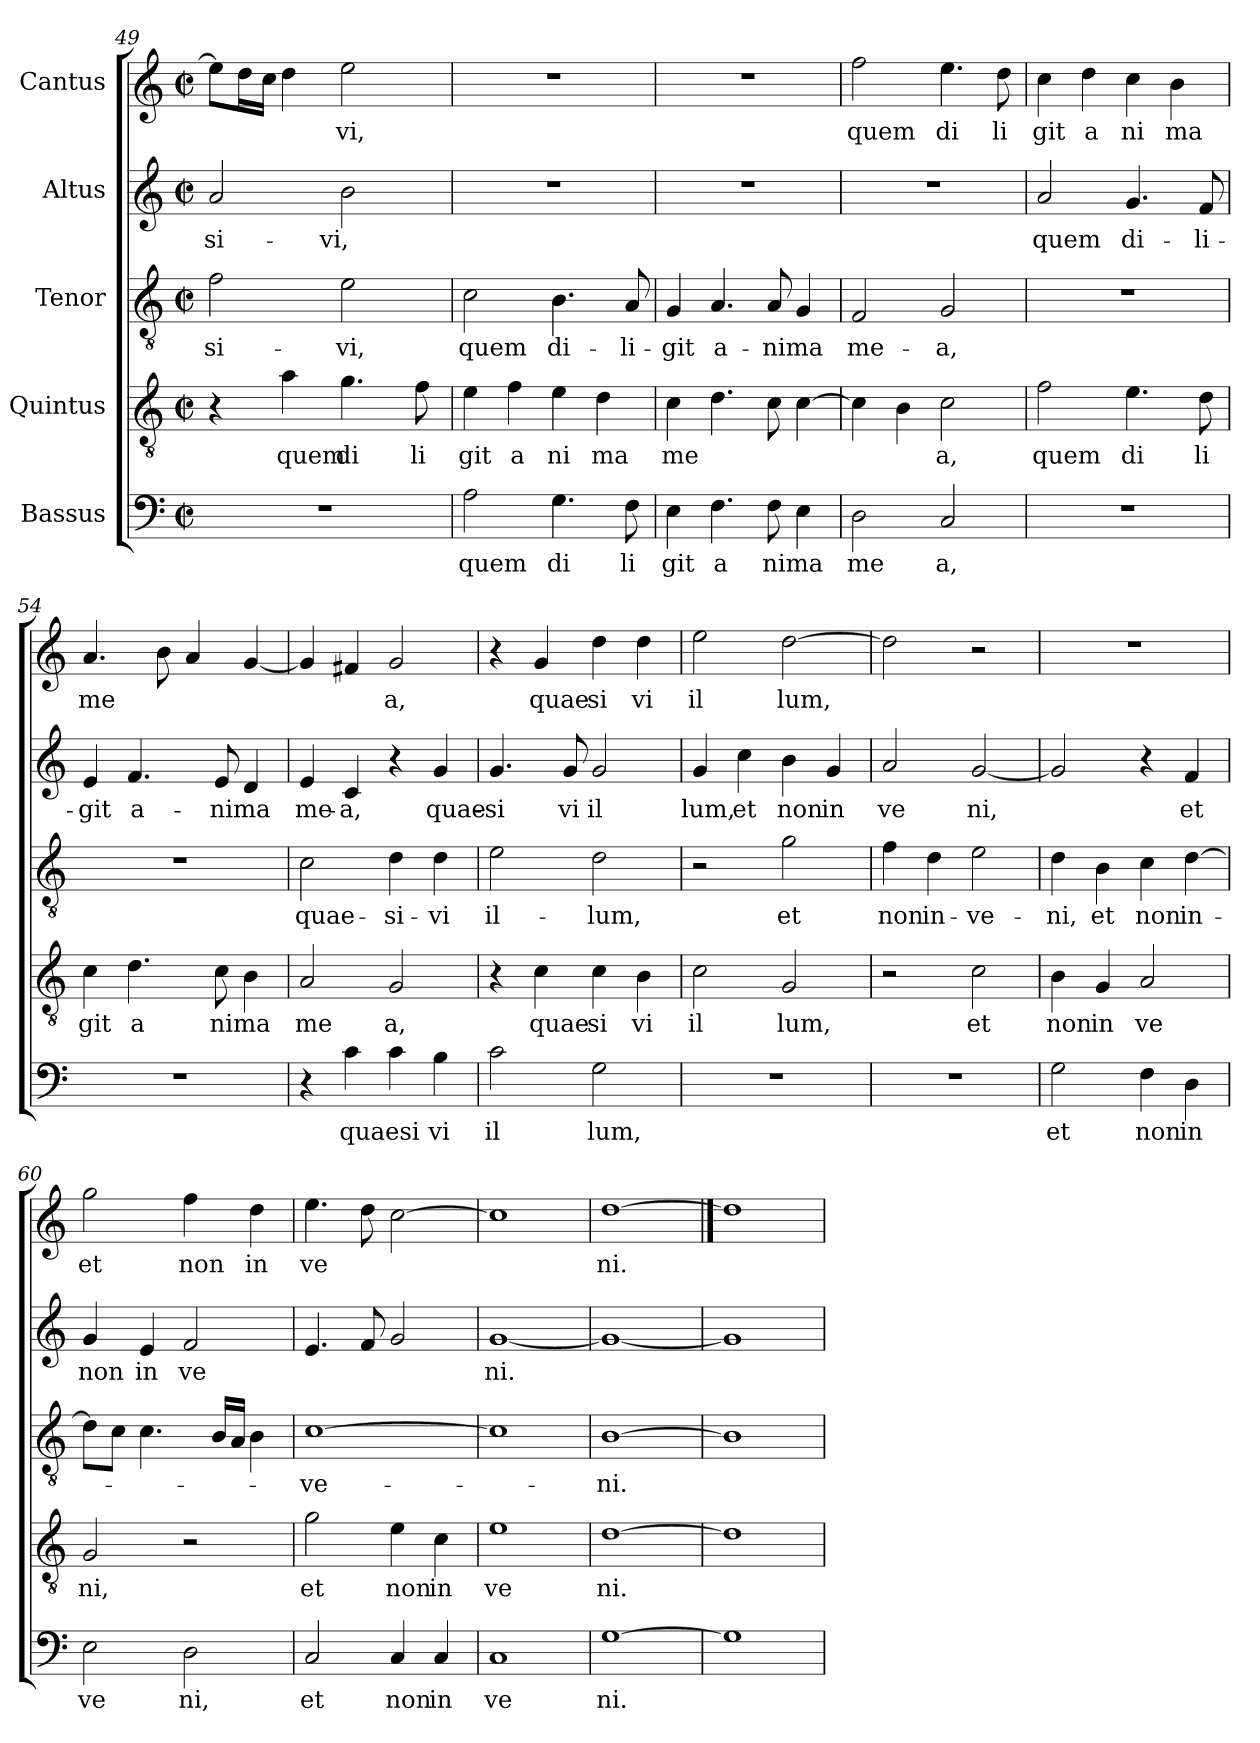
**kern	**text	**kern	**text	**kern	**text	**kern	**text	**kern	**text
*part5	*part5	*part4	*part4	*part3	*part3	*part2	*part2	*part1	*part1
*staff5	*staff5	*staff4	*staff4	*staff3	*staff3	*staff2	*staff2	*staff1	*staff1
*I"Bassus	*	*I"Quintus	*	*I"Tenor	*	*I"Altus	*	*I"Cantus	*
!!LO:LB:g=z
*clefF4	*	*clefGv2	*	*clefGv2	*	*clefG2	*	*clefG2	*
*M2/2	*	*M2/2	*	*M2/2	*	*M2/2	*	*M2/2	*
*met(c|)	*	*met(c|)	*	*met(c|)	*	*met(c|)	*	*met(c|)	*
=49	=49	=49	=49	=49	=49	=49	=49	=49	=49
!	!	!	!	!	!LO:LY:b:cj	!	!LO:LY:b:cj	!	!
*	*	*	*	*	*	*	*	*^	*
1r	.	4r	.	2f\	-si-	2a/	si-	8ee\L]	8ryy	.
.	.	.	.	.	.	.	.	16dd\	32ryy	.
.	.	.	.	.	.	.	.	.	2ryy	.
.	.	.	.	.	.	.	.	16cc\J	.	.
!	!	!	!LO:LY:b:cj	!	!	!	!	!	!	!
.	.	4a\	quem	.	.	.	.	4dd\	.	.
!	!	!	!LO:LY:b:cj	!	!LO:LY:b:cj	!	!LO:LY:b:cj	!	!	!LO:LY:b:cj
.	.	4.g\	di	2e\	-vi,	2b\	-vi,	2ee\	.	vi,
.	.	.	.	.	.	.	.	.	4ryy	.
!	!	!	!LO:LY:b:cj	!	!	!	!	!	!	!
.	.	8f\	li	.	.	.	.	.	.	.
.	.	.	.	.	.	.	.	.	16.ryy	.
=50	=50	=50	=50	=50	=50	=50	=50	=50	=50	=50
!	!LO:LY:b:cj	!	!LO:LY:b:cj	!	!LO:LY:b:cj	!	!	!	!	!
*	*	*	*	*	*	*	*	*v	*v	*
2A\	quem	4e\	git	2c\	quem	1r	.	1r	.
!	!	!	!LO:LY:b:cj	!	!	!	!	!	!
.	.	4f\	a	.	.	.	.	.	.
!	!LO:LY:b:cj	!	!LO:LY:b:cj	!	!LO:LY:b:cj	!	!	!	!
4.G\	di	4e\	ni	4.B\	di-	.	.	.	.
!	!	!	!LO:LY:b:cj	!	!	!	!	!	!
.	.	4d\	ma	.	.	.	.	.	.
!	!LO:LY:b:cj	!	!	!	!LO:LY:b:cj	!	!	!	!
8F\	li	.	.	8A/	-li-	.	.	.	.
=51	=51	=51	=51	=51	=51	=51	=51	=51	=51
!	!LO:LY:b:cj	!	!LO:LY:b	!	!LO:LY:b:cj	!	!	!	!
4E\	git	4c\	me	4G/	-git	1r	.	1r	.
!	!LO:LY:b:cj	!	!	!	!LO:LY:b:cj	!	!	!	!
4.F\	a	4.d\	.	4.A/	a-	.	.	.	.
!	!LO:LY:b	!	!	!	!LO:LY:b	!	!	!	!
8F\	nima	8c\	.	8A/	-nima	.	.	.	.
4E\	.	[>4c\	.	4G/	.	.	.	.	.
=52	=52	=52	=52	=52	=52	=52	=52	=52	=52
!	!LO:LY:b:cj	!	!	!	!LO:LY:b:cj	!	!	!	!LO:LY:b:cj
2D\	me	4c\]	.	2F/	me-	1r	.	2ff\	quem
.	.	4B\	.	.	.	.	.	.	.
!	!LO:LY:b:cj	!	!LO:LY:b:cj	!	!LO:LY:b:cj	!	!	!	!LO:LY:b:cj
2C/	a,	2c\	a,	2G/	-a,	.	.	4.ee\	di
!	!	!	!	!	!	!	!	!	!LO:LY:b:cj
.	.	.	.	.	.	.	.	8dd\	li
=53	=53	=53	=53	=53	=53	=53	=53	=53	=53
!	!	!	!LO:LY:b:cj	!	!	!	!LO:LY:b:cj	!	!LO:LY:b:cj
1r	.	2f\	quem	1r	.	2a/	quem	4cc\	git
!	!	!	!	!	!	!	!	!	!LO:LY:b:cj
.	.	.	.	.	.	.	.	4dd\	a
!	!	!	!LO:LY:b:cj	!	!	!	!LO:LY:b:cj	!	!LO:LY:b:cj
.	.	4.e\	di	.	.	4.g/	di-	4cc\	ni
!	!	!	!	!	!	!	!	!	!LO:LY:b:cj
.	.	.	.	.	.	.	.	4b\	ma
!	!	!	!LO:LY:b:cj	!	!	!	!LO:LY:b:cj	!	!
.	.	8d\	li	.	.	8f/	-li-	.	.
=54	=54	=54	=54	=54	=54	=54	=54	=54	=54
!	!	!	!LO:LY:b:cj	!	!	!	!LO:LY:b:cj	!	!LO:LY:b
1r	.	4c\	git	1r	.	4e/	-git	4.a/	me
!	!	!	!LO:LY:b:cj	!	!	!	!LO:LY:b:cj	!	!
.	.	4.d\	a	.	.	4.f/	a-	.	.
.	.	.	.	.	.	.	.	8b\	.
.	.	.	.	.	.	.	.	4a/	.
!	!	!	!LO:LY:b	!	!	!	!LO:LY:b	!	!
.	.	8c\	nima	.	.	8e/	-nima	.	.
.	.	4B\	.	.	.	4d/	.	[<4g/	.
=55	=55	=55	=55	=55	=55	=55	=55	=55	=55
!	!	!	!LO:LY:b:cj	!	!LO:LY:b:cj	!	!LO:LY:b:cj	!	!
4r	.	2A/	me	2c\	quae-	4e/	me-	4g/]	.
!	!LO:LY:b:cj	!	!	!	!	!	!LO:LY:b:cj	!	!
4c\	quaesi	.	.	.	.	4c/	-a,	4f#X/	.
!	!	!	!LO:LY:b:cj	!	!LO:LY:b:cj	!	!	!	!LO:LY:b:cj
4c\	.	2G/	a,	4d\	-si-	4r	.	2g/	a,
!	!LO:LY:b:cj	!	!	!	!LO:LY:b:cj	!	!LO:LY:b:cj	!	!
4B\	vi	.	.	4d\	-vi	4g/	quae-	.	.
!!LO:LB:g=z
=56	=56	=56	=56	=56	=56	=56	=56	=56	=56
!	!LO:LY:b:cj	!	!	!	!LO:LY:b:cj	!	!LO:LY:b:cj	!	!
2c\	il	4r	.	2e\	il-	4.g/	-si	4r	.
!	!	!	!LO:LY:b:cj	!	!	!	!	!	!LO:LY:b:cj
.	.	4c\	quae	.	.	.	.	4g/	quae
!	!	!	!	!	!	!	!LO:LY:b:cj	!	!
.	.	.	.	.	.	8g/	vi	.	.
!	!LO:LY:b:cj	!	!LO:LY:b:cj	!	!LO:LY:b:cj	!	!LO:LY:b:cj	!	!LO:LY:b:cj
2G\	lum,	4c\	si	2d\	-lum,	2g/	il	4dd\	si
!	!	!	!LO:LY:b:cj	!	!	!	!	!	!LO:LY:b:cj
.	.	4B\	vi	.	.	.	.	4dd\	vi
=57	=57	=57	=57	=57	=57	=57	=57	=57	=57
!	!	!	!LO:LY:b:cj	!	!	!	!LO:LY:b:cj	!	!LO:LY:b:cj
1r	.	2c\	il	2r	.	4g/	lum,	2ee\	il
!	!	!	!	!	!	!	!LO:LY:b:cj	!	!
.	.	.	.	.	.	4cc\	et	.	.
!	!	!	!LO:LY:b:cj	!	!LO:LY:b:cj	!	!LO:LY:b:cj	!	!LO:LY:b
.	.	2G/	lum,	2g\	et	4b\	non	[>2dd\	lum,
!	!	!	!	!	!	!	!LO:LY:b:cj	!	!
.	.	.	.	.	.	4g/	in	.	.
=58	=58	=58	=58	=58	=58	=58	=58	=58	=58
!	!	!	!	!	!LO:LY:b:cj	!	!LO:LY:b:cj	!	!
1r	.	2r	.	4f\	non	2a/	ve	2dd\]	.
!	!	!	!	!	!LO:LY:b:cj	!	!	!	!
.	.	.	.	4d\	in-	.	.	.	.
!	!	!	!LO:LY:b:cj	!	!LO:LY:b:cj	!	!LO:LY:b:cj	!	!
.	.	2c\	et	2e\	-ve-	[<2g/	ni,	2r	.
=59	=59	=59	=59	=59	=59	=59	=59	=59	=59
!	!LO:LY:b:cj	!	!LO:LY:b:cj	!	!LO:LY:b:cj	!	!	!	!
2G\	et	4B\	non	4d\	-ni,	2g/]	.	1r	.
!	!	!	!LO:LY:b:cj	!	!LO:LY:b:cj	!	!	!	!
.	.	4G/	in	4B\	et	.	.	.	.
!	!LO:LY:b:cj	!	!LO:LY:b:cj	!	!LO:LY:b:cj	!	!	!	!
4F\	non	2A/	ve	4c\	non	4r	.	.	.
!	!LO:LY:b:cj	!	!	!	!LO:LY:b:cj	!	!LO:LY:b:cj	!	!
4D\	in	.	.	[>4d\	in-	4f/	et	.	.
=60	=60	=60	=60	=60	=60	=60	=60	=60	=60
!	!LO:LY:b:cj	!	!LO:LY:b:cj	!	!	!	!LO:LY:b:cj	!	!LO:LY:b:cj
2E\	ve	2G/	ni,	8d\L]	.	4g/	non	2gg\	et
.	.	.	.	8c\J	.	.	.	.	.
!	!	!	!	!	!	!	!LO:LY:b:cj	!	!
.	.	.	.	4.c\	.	4e/	in	.	.
!	!LO:LY:b:cj	!	!	!	!	!	!LO:LY:b:cj	!	!LO:LY:b:cj
2D\	ni,	2r	.	.	.	2f/	ve	4ff\	non
.	.	.	.	16B/L	.	.	.	.	.
.	.	.	.	16A/J	.	.	.	.	.
!	!	!	!	!	!	!	!	!	!LO:LY:b:cj
.	.	.	.	4B\	.	.	.	4dd\	in
=61	=61	=61	=61	=61	=61	=61	=61	=61	=61
!	!LO:LY:b:cj	!	!LO:LY:b:cj	!	!LO:LY:b:cj	!	!	!	!LO:LY:b:cj
2C/	et	2g\	et	[>1c	-ve-	4.e/	.	4.ee\	ve
.	.	.	.	.	.	8f/	.	8dd\	.
!	!LO:LY:b:cj	!	!LO:LY:b:cj	!	!	!	!	!	!
4C/	non	4e\	non	.	.	2g/	.	[>2cc\	.
!	!LO:LY:b:cj	!	!LO:LY:b:cj	!	!	!	!	!	!
4C/	in	4c\	in	.	.	.	.	.	.
=62	=62	=62	=62	=62	=62	=62	=62	=62	=62
!	!LO:LY:b:cj	!	!LO:LY:b:cj	!	!	!	!LO:LY:b:cj	!	!
1C	ve	1e	ve	1c]	.	[<1g	ni.	1cc]	.
=63	=63	=63	=63	=63	=63	=63	=63	=63	=63
!	!LO:LY:b:cj	!	!LO:LY:b:cj	!	!LO:LY:b:cj	!	!	!	!LO:LY:b:cj
[1G	ni.	[1d	ni.	[1B	-ni.	1g_	.	[1dd	ni.
=64	==64	=64	==64	=64	==64	=64	==64	==64	==64
1G]	.	1d]	.	1B]	.	1g]	.	1dd]	.
=	=	=	=	=	=	=	=	=	=
*-	*-	*-	*-	*-	*-	*-	*-	*-	*-
